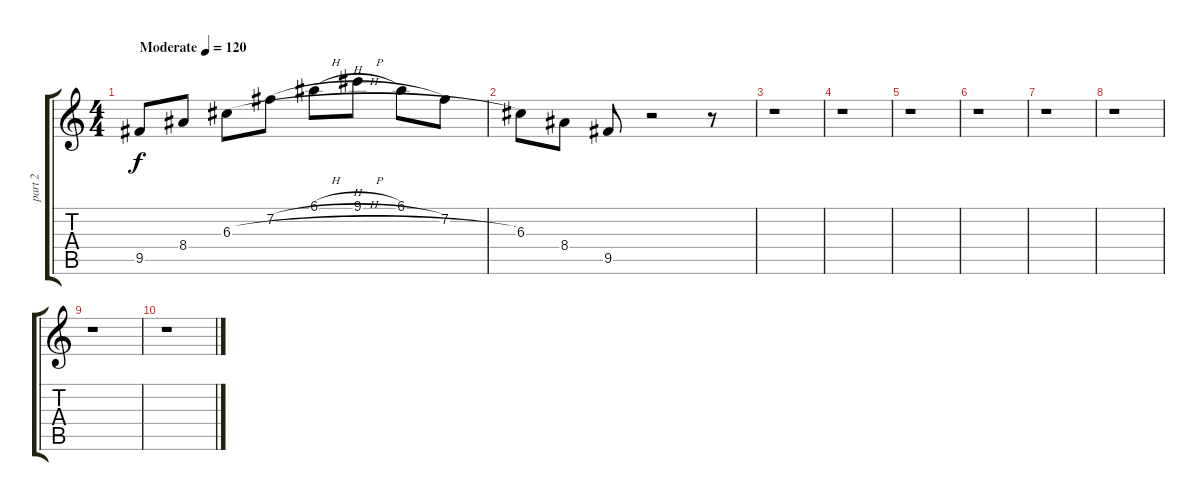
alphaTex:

\track ("part 2" "part 2") {instrument distortionguitar}
\staff {score tabs}
\tuning (E4 B3 G3 D3 A2 E2) {hide}
\ts (4 4)
\tempo (120 "Moderate")
\clef g2
\ks c
9.5.8{dy f instrument distortionguitar} 8.4.8 6.3{h}.8 7.2{h}.8 6.1{h}.8 9.1{h}.8 6.1.8 7.2.8 |
6.3.8 8.4.8 9.5.8 r.2 r.8 |
r.1 |
r.1 |
r.1 |
r.1 |
r.1 |
r.1 |
r.1 |
r.1
